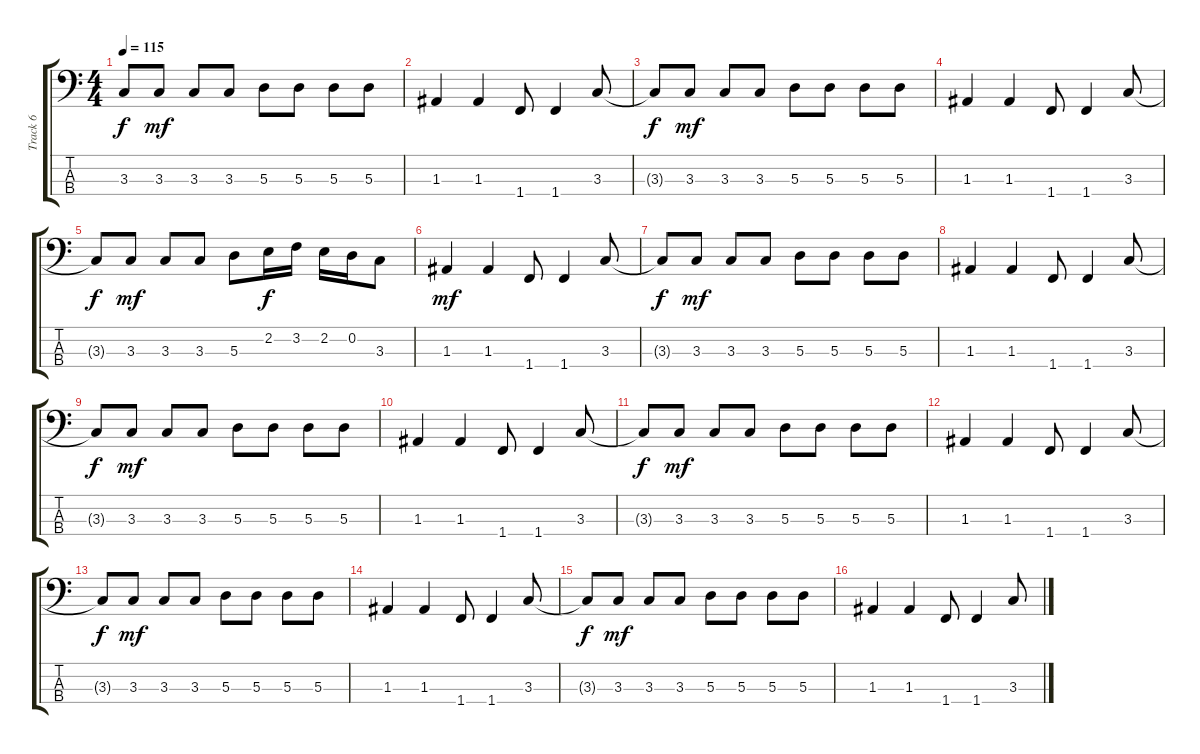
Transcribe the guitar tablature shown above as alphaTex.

\track ("Track 6" "Track 6") {instrument electricbassfinger}
\staff {score tabs}
\tuning (G2 D2 A1 E1) {hide}
\ts (4 4)
\tempo 115
\clef f4
\ks c
3.3{t}.8{dy f} 3.3.8{dy mf} 3.3.8 3.3.8 5.3.8 5.3.8 5.3.8 5.3.8 |
1.3.4 1.3.4 1.4.8 1.4.4 3.3.8 |
3.3{t}.8{dy f} 3.3.8{dy mf} 3.3.8 3.3.8 5.3.8 5.3.8 5.3.8 5.3.8 |
1.3.4 1.3.4 1.4.8 1.4.4 3.3.8 |
3.3{t}.8{dy f} 3.3.8{dy mf} 3.3.8 3.3.8 5.3.8 2.2.16{dy f} 3.2.16 2.2.16 0.2.16 3.3.8 |
1.3.4{dy mf} 1.3.4 1.4.8 1.4.4 3.3.8 |
3.3{t}.8{dy f} 3.3.8{dy mf} 3.3.8 3.3.8 5.3.8 5.3.8 5.3.8 5.3.8 |
1.3.4 1.3.4 1.4.8 1.4.4 3.3.8 |
3.3{t}.8{dy f} 3.3.8{dy mf} 3.3.8 3.3.8 5.3.8 5.3.8 5.3.8 5.3.8 |
1.3.4 1.3.4 1.4.8 1.4.4 3.3.8 |
3.3{t}.8{dy f} 3.3.8{dy mf} 3.3.8 3.3.8 5.3.8 5.3.8 5.3.8 5.3.8 |
1.3.4 1.3.4 1.4.8 1.4.4 3.3.8 |
3.3{t}.8{dy f} 3.3.8{dy mf} 3.3.8 3.3.8 5.3.8 5.3.8 5.3.8 5.3.8 |
1.3.4 1.3.4 1.4.8 1.4.4 3.3.8 |
3.3{t}.8{dy f} 3.3.8{dy mf} 3.3.8 3.3.8 5.3.8 5.3.8 5.3.8 5.3.8 |
1.3.4 1.3.4 1.4.8 1.4.4 3.3.8
